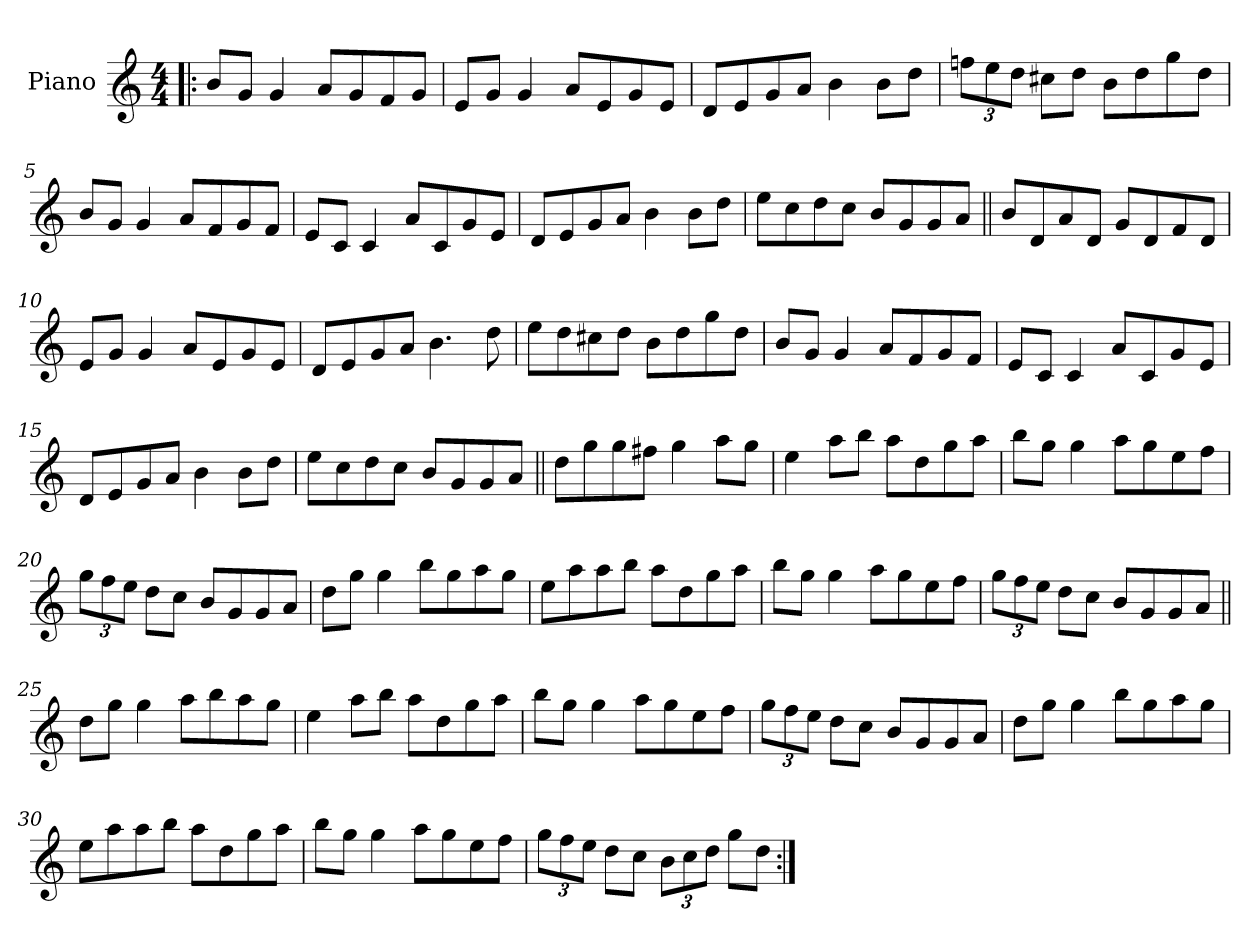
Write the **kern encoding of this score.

**kern
*part1
*staff1
*I"Piano
*I'Pno
*clefG2
*k[]
*M4/4
=1!|:
8b/L
8g/J
4g/
8a/L
8g/
8f/
8g/J
=2
8e/L
8g/J
4g/
8a/L
8e/
8g/
8e/J
=3
8d/L
8e/
8g/
8a/J
4b\
8b\L
8dd\J
=4
12ffn\L
12ee\
12dd\J
8cc#X\L
8dd\J
8b\L
8dd\
8gg\
8dd\J
!!LO:LB:g=z
=5
8b/L
8g/J
4g/
8a/L
8f/
8g/
8f/J
=6
8e/L
8c/J
4c/
8a/L
8c/
8g/
8e/J
=7
8d/L
8e/
8g/
8a/J
4b\
8b\L
8dd\J
=8
8ee\L
8cc\
8dd\
8cc\J
8b/L
8g/
8g/
8a/J
=9||
8b/L
8d/
8a/
8d/J
8g/L
8d/
8f/
8d/J
!!LO:LB:g=z
=10
8e/L
8g/J
4g/
8a/L
8e/
8g/
8e/J
=11
8d/L
8e/
8g/
8a/J
4.b\
8dd\
=12
8ee\L
8dd\
8cc#X\
8dd\J
8b\L
8dd\
8gg\
8dd\J
=13
8b/L
8g/J
4g/
8a/L
8f/
8g/
8f/J
=14
8e/L
8c/J
4c/
8a/L
8c/
8g/
8e/J
!!LO:LB:g=z
=15
8d/L
8e/
8g/
8a/J
4b\
8b\L
8dd\J
=16
8ee\L
8cc\
8dd\
8cc\J
8b/L
8g/
8g/
8a/J
=17||
8dd\L
8gg\
8gg\
8ff#X\J
4gg\
8aa\L
8gg\J
=18
4ee\
8aa\L
8bb\J
8aa\L
8dd\
8gg\
8aa\J
=19
8bb\L
8gg\J
4gg\
8aa\L
8gg\
8ee\
8ff\J
!!LO:LB:g=z
=20
12gg\L
12ff\
12ee\J
8dd\L
8cc\J
8b/L
8g/
8g/
8a/J
=21
8dd\L
8gg\J
4gg\
8bb\L
8gg\
8aa\
8gg\J
=22
8ee\L
8aa\
8aa\
8bb\J
8aa\L
8dd\
8gg\
8aa\J
=23
8bb\L
8gg\J
4gg\
8aa\L
8gg\
8ee\
8ff\J
!!LO:LB:g=z
=24
12gg\L
12ff\
12ee\J
8dd\L
8cc\J
8b/L
8g/
8g/
8a/J
=25||
8dd\L
8gg\J
4gg\
8aa\L
8bb\
8aa\
8gg\J
=26
4ee\
8aa\L
8bb\J
8aa\L
8dd\
8gg\
8aa\J
=27
8bb\L
8gg\J
4gg\
8aa\L
8gg\
8ee\
8ff\J
!!LO:LB:g=z
=28
12gg\L
12ff\
12ee\J
8dd\L
8cc\J
8b/L
8g/
8g/
8a/J
=29
8dd\L
8gg\J
4gg\
8bb\L
8gg\
8aa\
8gg\J
=30
8ee\L
8aa\
8aa\
8bb\J
8aa\L
8dd\
8gg\
8aa\J
=31
8bb\L
8gg\J
4gg\
8aa\L
8gg\
8ee\
8ff\J
!!LO:LB:g=z
=32
12gg\L
12ff\
12ee\J
8dd\L
8cc\J
12b\L
12cc\
12dd\J
8gg\L
8dd\J
=:|!
*-
